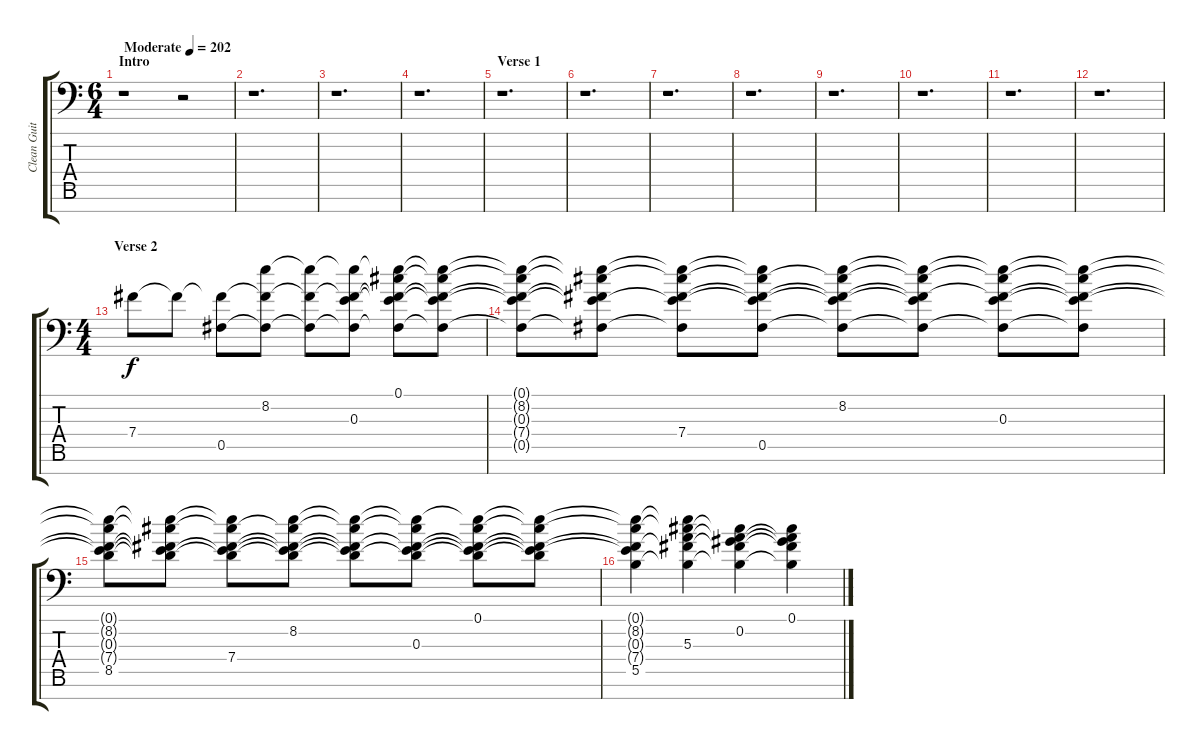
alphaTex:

\track ("Clean Guitar " "Clean Guit") {instrument electricguitarjazz}
\staff {score tabs}
\tuning (Db4 Ab3 E3 B2 Gb2 Db2 Gb1) {hide}
\ts (6 4)
\section ("" "Intro ")
\tempo (202 "Moderate")
\clef f4
\ks c
r.1{dy f instrument electricguitarjazz} r.2 |
r.1{d} |
r.1{d} |
r.1{d} |
\section ("" "Verse 1")
r.1{d} |
r.1{d} |
r.1{d} |
r.1{d} |
r.1{d} |
r.1{d} |
r.1{d} |
r.1{d} |
\ts (4 4)
\section ("" "Verse 2")
7.4.8 7.4{t}.8 (7.4{t} 0.5).8 (8.2 7.4{t} 0.5{t}).8 (8.2{t} 7.4{t} 0.5{t}).8 (8.2{t} 0.3 7.4{t} 0.5{t}).8 (0.1 8.2{t} 0.3{t} 7.4{t} 0.5{t}).8 (0.1{t} 8.2{t} 0.3{t} 7.4{t} 0.5{t}).8 |
(0.1{t} 8.2{t} 0.3{t} 7.4{t} 0.5{t}).8 (0.1{t} 8.2{t} 0.3{t} 7.4{t} 0.5{t}).8 (0.1{t} 8.2{t} 0.3{t} 7.4 0.5{t}).8 (0.1{t} 8.2{t} 0.3{t} 7.4{t} 0.5).8 (0.1{t} 8.2 0.3{t} 7.4{t} 0.5{t}).8 (0.1{t} 8.2{t} 0.3{t} 7.4{t} 0.5{t}).8 (0.1{t} 8.2{t} 0.3 7.4{t} 0.5{t}).8 (0.1{t} 8.2{t} 0.3{t} 7.4{t} 0.5{t}).8 |
(0.1{t} 8.2{t} 0.3{t} 7.4{t} 8.5).8 (0.1{t} 8.2{t} 0.3{t} 7.4{t} 8.5{t}).8 (0.1{t} 8.2{t} 0.3{t} 7.4 8.5{t}).8 (0.1{t} 8.2 0.3{t} 7.4{t} 8.5{t}).8 (0.1{t} 8.2{t} 0.3{t} 7.4{t} 8.5{t}).8 (0.1{t} 8.2{t} 0.3 7.4{t} 8.5{t}).8 (0.1 8.2{t} 0.3{t} 7.4{t} 8.5{t}).8 (0.1{t} 8.2{t} 0.3{t} 7.4{t} 8.5{t}).8 |
(0.1{t} 8.2{t} 0.3{t} 7.4{t} 5.5).4 (0.1{t} 8.2{t} 5.3 7.4{t} 5.5{t}).4 (0.1{t} 0.2 5.3{t} 7.4{t} 5.5{t}).4 (0.1 0.2{t} 5.3{t} 7.4{t} 5.5{t}).4
